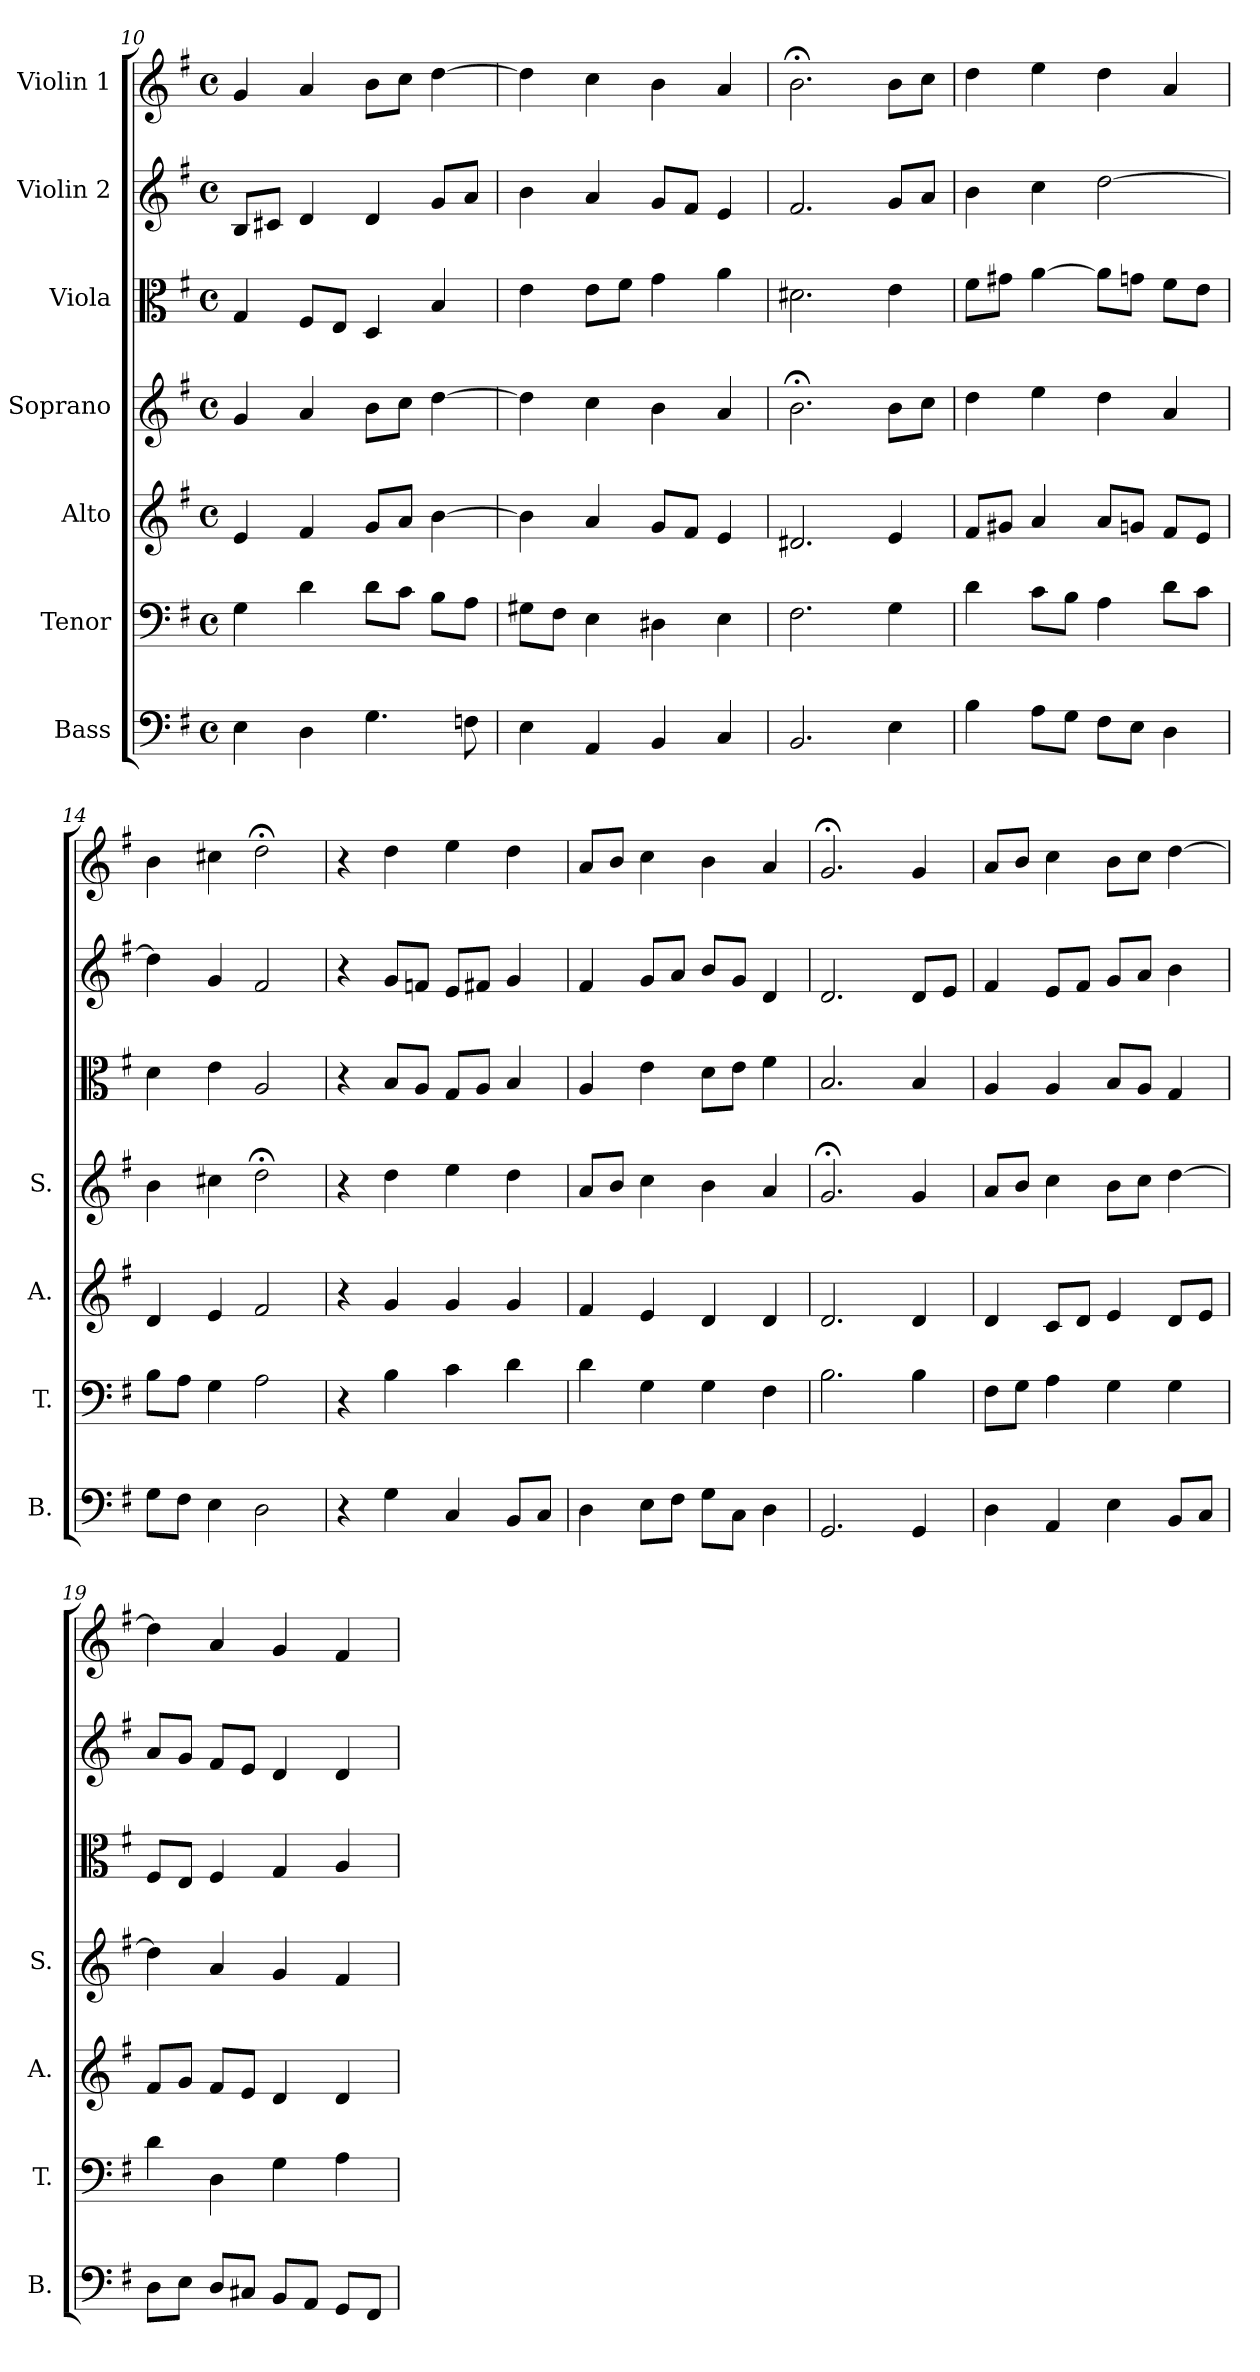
**kern	**kern	**kern	**kern	**kern	**kern	**kern
*part7	*part6	*part5	*part4	*part3	*part2	*part1
*staff7	*staff6	*staff5	*staff4	*staff3	*staff2	*staff1
*I"Bass	*I"Tenor	*I"Alto	*I"Soprano	*I"Viola	*I"Violin 2	*I"Violin 1
*I'B.	*I'T.	*I'A.	*I'S.	*	*	*
!!LO:PB:g=z
*clefF4	*clefF4	*clefG2	*clefG2	*clefC3	*clefG2	*clefG2
*k[f#]	*k[f#]	*k[f#]	*k[f#]	*k[f#]	*k[f#]	*k[f#]
*G:	*G:	*G:	*G:	*G:	*G:	*G:
*M4/4	*M4/4	*M4/4	*M4/4	*M4/4	*M4/4	*M4/4
*met(c)	*met(c)	*met(c)	*met(c)	*met(c)	*met(c)	*met(c)
=10	=10	=10	=10	=10	=10	=10
4E\	4G\	4e/	4g/	4G/	8B/L	4g/
.	.	.	.	.	8c#X/J	.
4D\	4d\	4f#/	4a/	8F#/L	4d/	4a/
.	.	.	.	8E/J	.	.
4.G\	8d\L	8g/L	8b\L	4D/	4d/	8b\L
.	8c\J	8a/J	8cc\J	.	.	8cc\J
.	8B\L	[4b\	[4dd\	4B/	8g/L	[4dd\
8Fn\	8A\J	.	.	.	8a/J	.
=11	=11	=11	=11	=11	=11	=11
4E\	8G#X\L	4b\]	4dd\]	4e\	4b\	4dd\]
.	8F#\J	.	.	.	.	.
4AA/	4E\	4a/	4cc\	8e\L	4a/	4cc\
.	.	.	.	8f#\J	.	.
4BB/	4D#X\	8g/L	4b\	4g\	8g/L	4b\
.	.	8f#/J	.	.	8f#/J	.
4C/	4E\	4e/	4a/	4a\	4e/	4a/
=12	=12	=12	=12	=12	=12	=12
2.BB/	2.F#\	2.d#X/	2.b;<\	2.d#X\	2.f#/	2.b;<\
4E\	4G\	4e/	8b\L	4e\	8g/L	8b\L
.	.	.	8cc\J	.	8a/J	8cc\J
=13	=13	=13	=13	=13	=13	=13
4B\	4d\	8f#/L	4dd\	8f#\L	4b\	4dd\
.	.	8g#X/J	.	8g#X\J	.	.
8A\L	8c\L	4a/	4ee\	[4a\	4cc\	4ee\
8G\J	8B\J	.	.	.	.	.
8F#\L	4A\	8a/L	4dd\	8a\L]	[2dd\	4dd\
8E\J	.	8gn/J	.	8gn\J	.	.
4D\	8d\L	8f#/L	4a/	8f#\L	.	4a/
.	8c\J	8e/J	.	8e\J	.	.
=14	=14	=14	=14	=14	=14	=14
8G\L	8B\L	4d/	4b\	4d\	4dd\]	4b\
8F#\J	8A\J	.	.	.	.	.
4E\	4G\	4e/	4cc#X\	4e\	4g/	4cc#X\
2D\	2A\	2f#/	2dd;<\	2A/	2f#/	2dd;<\
!!LO:LB:g=z
=15	=15	=15	=15	=15	=15	=15
4r	4r	4r	4r	4r	4r	4r
4G\	4B\	4g/	4dd\	8B/L	8g/L	4dd\
.	.	.	.	8A/J	8fn/J	.
4C/	4c\	4g/	4ee\	8G/L	8e/L	4ee\
.	.	.	.	8A/J	8f#X/J	.
8BB/L	4d\	4g/	4dd\	4B/	4g/	4dd\
8C/J	.	.	.	.	.	.
=16	=16	=16	=16	=16	=16	=16
4D\	4d\	4f#/	8a/L	4A/	4f#/	8a/L
.	.	.	8b/J	.	.	8b/J
8E\L	4G\	4e/	4cc\	4e\	8g/L	4cc\
8F#\J	.	.	.	.	8a/J	.
8G\L	4G\	4d/	4b\	8d\L	8b/L	4b\
8C\J	.	.	.	8e\J	8g/J	.
4D\	4F#\	4d/	4a/	4f#\	4d/	4a/
=17	=17	=17	=17	=17	=17	=17
2.GG/	2.B\	2.d/	2.g;</	2.B/	2.d/	2.g;</
4GG/	4B\	4d/	4g/	4B/	8d/L	4g/
.	.	.	.	.	8e/J	.
=18	=18	=18	=18	=18	=18	=18
4D\	8F#\L	4d/	8a/L	4A/	4f#/	8a/L
.	8G\J	.	8b/J	.	.	8b/J
4AA/	4A\	8c/L	4cc\	4A/	8e/L	4cc\
.	.	8d/J	.	.	8f#/J	.
4E\	4G\	4e/	8b\L	8B/L	8g/L	8b\L
.	.	.	8cc\J	8A/J	8a/J	8cc\J
8BB/L	4G\	8d/L	[4dd\	4G/	4b\	[4dd\
8C/J	.	8e/J	.	.	.	.
=19	=19	=19	=19	=19	=19	=19
8D\L	4d\	8f#/L	4dd\]	8F#/L	8a/L	4dd\]
8E\J	.	8g/J	.	8E/J	8g/J	.
8D/L	4D\	8f#/L	4a/	4F#/	8f#/L	4a/
8C#X/J	.	8e/J	.	.	8e/J	.
8BB/L	4G\	4d/	4g/	4G/	4d/	4g/
8AA/J	.	.	.	.	.	.
8GG/L	4A\	4d/	4f#/	4A/	4d/	4f#/
8FF#/J	.	.	.	.	.	.
=	=	=	=	=	=	=
*-	*-	*-	*-	*-	*-	*-
